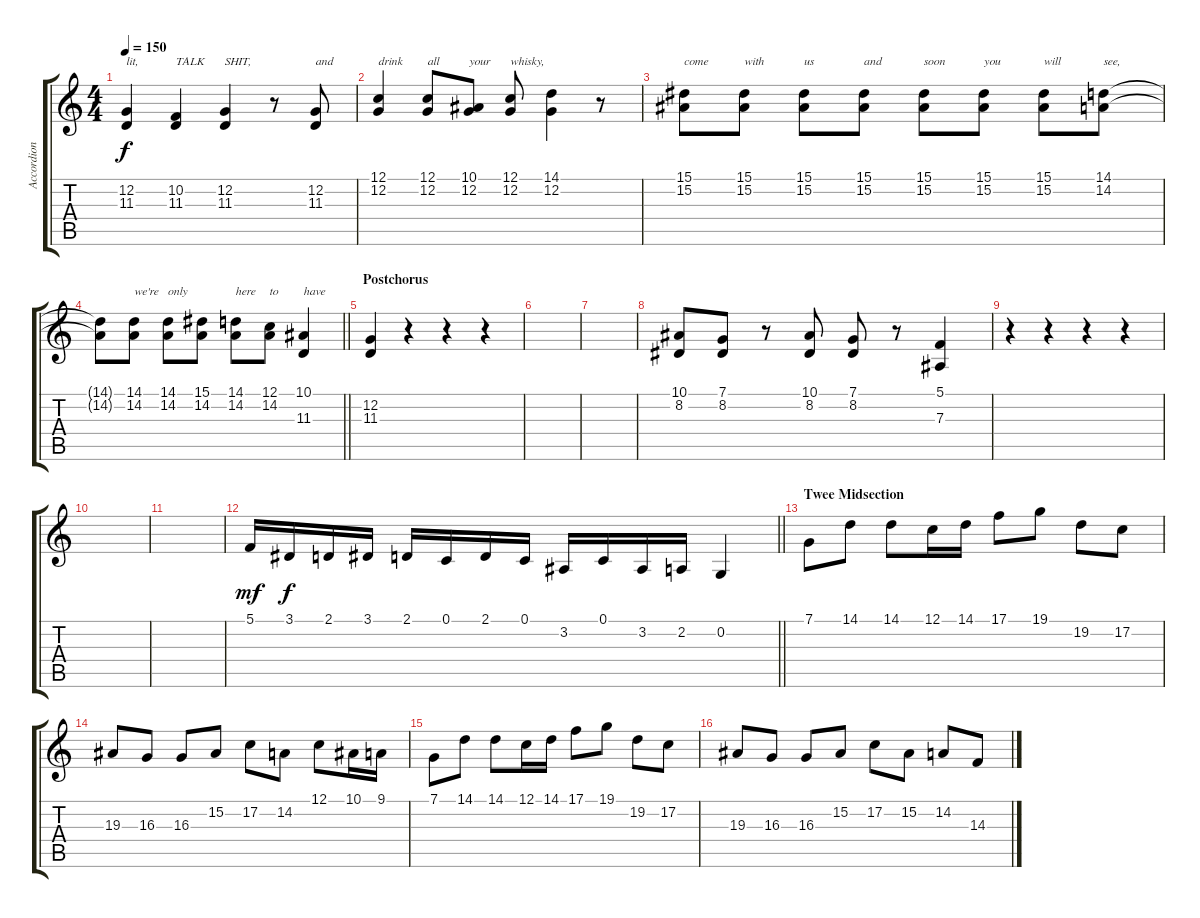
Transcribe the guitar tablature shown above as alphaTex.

\track ("Accordion" "Accordion") {instrument accordion}
\staff {score tabs}
\tuning (C4 G3 Eb3 Bb2 F2 C2) {hide}
\ts (4 4)
\tempo 150
\clef g2
\ks c
(12.2 11.3).4{txt "lit," dy f} (10.2 11.3).4{txt "TALK"} (12.2 11.3).4{txt "SHIT,"} r.8 (12.2 11.3).8{txt "and"} |
(12.1 12.2).4{txt "drink"} (12.1 12.2).8{txt "all"} (10.1 12.2).8{txt "your"} (12.1 12.2).8{txt "whisky,"} (14.1 12.2).4 r.8 |
(15.1 15.2).8{txt "come"} (15.1 15.2).8{txt "with"} (15.1 15.2).8{txt "us"} (15.1 15.2).8{txt "and"} (15.1 15.2).8{txt "soon"} (15.1 15.2).8{txt "you"} (15.1 15.2).8{txt "will"} (14.1 14.2).8{txt "see,"} |
\barLineRight lightlight
(14.1{t} 14.2{t}).8 (14.1 14.2).8{txt "we're"} (14.1 14.2).8{txt "only"} (15.1 14.2).8 (14.1 14.2).8{txt "here"} (12.1 14.2).8{txt "to"} (10.1 11.3).4{txt "have"} |
\section ("" "Postchorus")
(12.2 11.3).4 r.4 r.4 r.4 |
|
|
(10.1 8.2).8 (7.1 8.2).8 r.8 (10.1 8.2).8 (7.1 8.2).8 r.8 (5.1 7.3).4 |
r.4 r.4 r.4 r.4 |
|
|
\barLineRight lightlight
5.1.16{dy mf} 3.1.16{dy f} 2.1.16 3.1.16 2.1.16 0.1.16 2.1.16 0.1.16 3.2.16 0.1.16 3.2.16 2.2.16 0.2.4 |
\section ("" "Twee Midsection")
7.1.8 14.1.8 14.1.8 12.1.16 14.1.16 17.1.8 19.1.8 19.2.8 17.2.8 |
19.3.8 16.3.8 16.3.8 15.2.8 17.2.8 14.2.8 12.1.8 10.1.16 9.1.16 |
7.1.8 14.1.8 14.1.8 12.1.16 14.1.16 17.1.8 19.1.8 19.2.8 17.2.8 |
19.3.8 16.3.8 16.3.8 15.2.8 17.2.8 15.2.8 14.2.8 14.3.8
